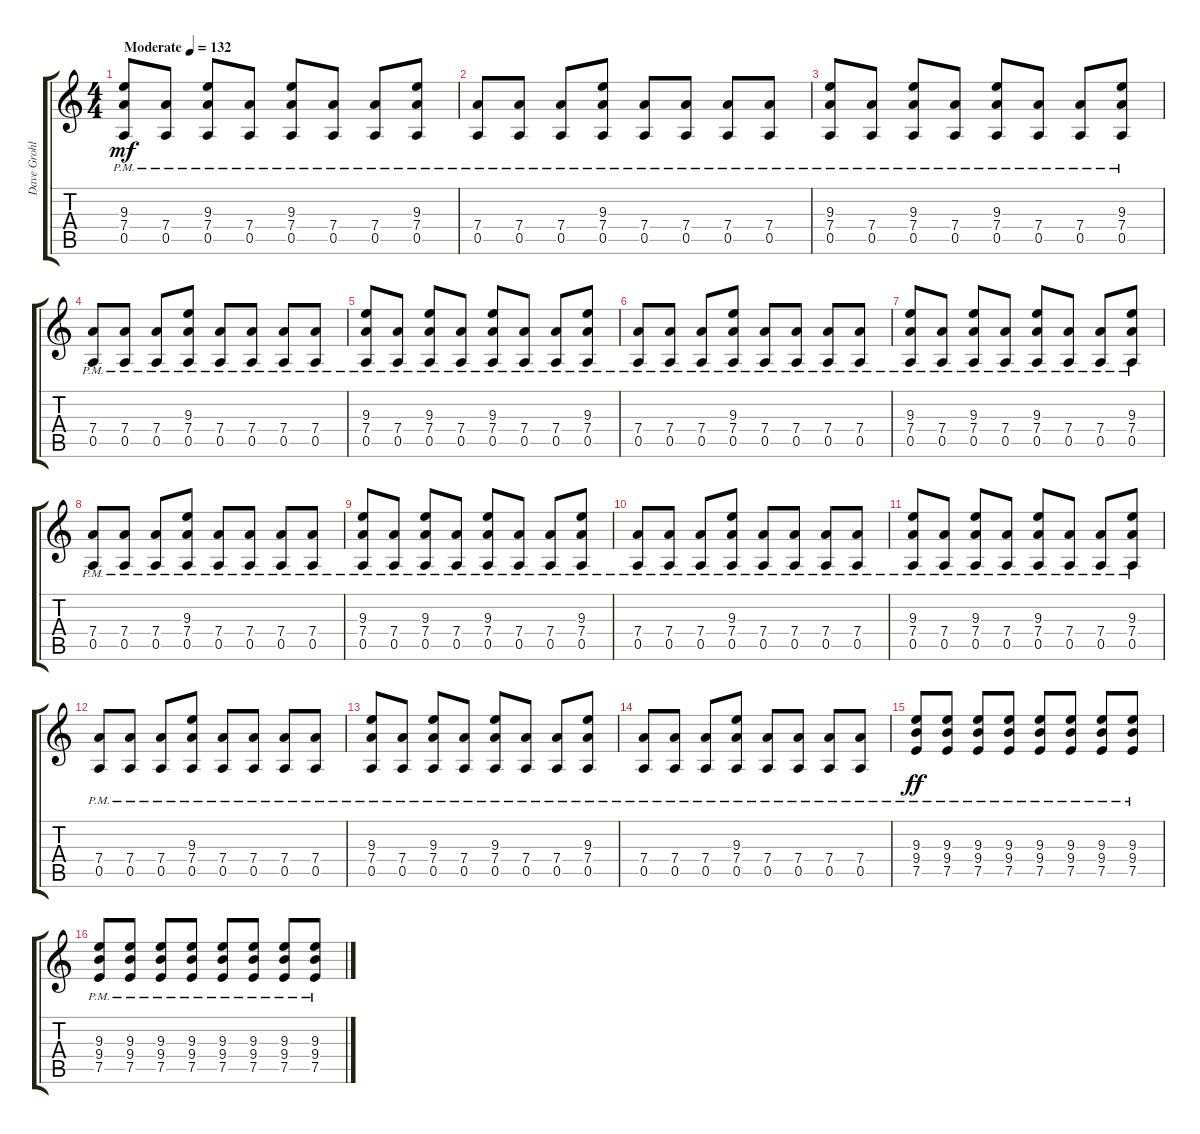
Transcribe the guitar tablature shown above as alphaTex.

\track ("Dave Grohl (Rhythm)" "Dave Grohl") {instrument overdrivenguitar}
\staff {score tabs}
\tuning (E4 B3 G3 D3 A2 E2) {hide}
\ts (4 4)
\tempo (132 "Moderate")
\clef g2
\ks c
(9.3{pm} 7.4{pm} 0.5{pm}).8{dy mf instrument overdrivenguitar} (7.4{pm} 0.5{pm}).8 (9.3{pm} 7.4{pm} 0.5{pm}).8 (7.4{pm} 0.5{pm}).8 (9.3{pm} 7.4{pm} 0.5{pm}).8 (7.4{pm} 0.5{pm}).8 (7.4{pm} 0.5{pm}).8 (9.3{pm} 7.4{pm} 0.5{pm}).8 |
(7.4{pm} 0.5{pm}).8 (7.4{pm} 0.5{pm}).8 (7.4{pm} 0.5{pm}).8 (9.3{pm} 7.4{pm} 0.5{pm}).8 (7.4{pm} 0.5{pm}).8 (7.4{pm} 0.5{pm}).8 (7.4{pm} 0.5{pm}).8 (7.4{pm} 0.5{pm}).8 |
(9.3{pm} 7.4{pm} 0.5{pm}).8 (7.4{pm} 0.5{pm}).8 (9.3{pm} 7.4{pm} 0.5{pm}).8 (7.4{pm} 0.5{pm}).8 (9.3{pm} 7.4{pm} 0.5{pm}).8 (7.4{pm} 0.5{pm}).8 (7.4{pm} 0.5{pm}).8 (9.3{pm} 7.4{pm} 0.5{pm}).8 |
(7.4{pm} 0.5{pm}).8 (7.4{pm} 0.5{pm}).8 (7.4{pm} 0.5{pm}).8 (9.3{pm} 7.4{pm} 0.5{pm}).8 (7.4{pm} 0.5{pm}).8 (7.4{pm} 0.5{pm}).8 (7.4{pm} 0.5{pm}).8 (7.4{pm} 0.5{pm}).8 |
(9.3{pm} 7.4{pm} 0.5{pm}).8 (7.4{pm} 0.5{pm}).8 (9.3{pm} 7.4{pm} 0.5{pm}).8 (7.4{pm} 0.5{pm}).8 (9.3{pm} 7.4{pm} 0.5{pm}).8 (7.4{pm} 0.5{pm}).8 (7.4{pm} 0.5{pm}).8 (9.3{pm} 7.4{pm} 0.5{pm}).8 |
(7.4{pm} 0.5{pm}).8 (7.4{pm} 0.5{pm}).8 (7.4{pm} 0.5{pm}).8 (9.3{pm} 7.4{pm} 0.5{pm}).8 (7.4{pm} 0.5{pm}).8 (7.4{pm} 0.5{pm}).8 (7.4{pm} 0.5{pm}).8 (7.4{pm} 0.5{pm}).8 |
(9.3{pm} 7.4{pm} 0.5{pm}).8 (7.4{pm} 0.5{pm}).8 (9.3{pm} 7.4{pm} 0.5{pm}).8 (7.4{pm} 0.5{pm}).8 (9.3{pm} 7.4{pm} 0.5{pm}).8 (7.4{pm} 0.5).8 (7.4{pm} 0.5{pm}).8 (9.3{pm} 7.4{pm} 0.5{pm}).8 |
(7.4{pm} 0.5{pm}).8 (7.4{pm} 0.5{pm}).8 (7.4{pm} 0.5{pm}).8 (9.3{pm} 7.4{pm} 0.5{pm}).8 (7.4{pm} 0.5{pm}).8 (7.4{pm} 0.5{pm}).8 (7.4{pm} 0.5{pm}).8 (7.4{pm} 0.5{pm}).8 |
(9.3{pm} 7.4{pm} 0.5{pm}).8 (7.4{pm} 0.5{pm}).8 (9.3{pm} 7.4{pm} 0.5{pm}).8 (7.4{pm} 0.5{pm}).8 (9.3{pm} 7.4{pm} 0.5{pm}).8 (7.4{pm} 0.5{pm}).8 (7.4{pm} 0.5{pm}).8 (9.3{pm} 7.4{pm} 0.5{pm}).8 |
(7.4{pm} 0.5{pm}).8 (7.4{pm} 0.5{pm}).8 (7.4{pm} 0.5{pm}).8 (9.3{pm} 7.4{pm} 0.5{pm}).8 (7.4{pm} 0.5{pm}).8 (7.4{pm} 0.5{pm}).8 (7.4{pm} 0.5{pm}).8 (7.4{pm} 0.5{pm}).8 |
(9.3{pm} 7.4{pm} 0.5{pm}).8 (7.4{pm} 0.5{pm}).8 (9.3{pm} 7.4{pm} 0.5{pm}).8 (7.4{pm} 0.5{pm}).8 (9.3{pm} 7.4{pm} 0.5{pm}).8 (7.4{pm} 0.5{pm}).8 (7.4{pm} 0.5{pm}).8 (9.3{pm} 7.4{pm} 0.5{pm}).8 |
(7.4{pm} 0.5{pm}).8 (7.4{pm} 0.5{pm}).8 (7.4{pm} 0.5{pm}).8 (9.3{pm} 7.4{pm} 0.5).8 (7.4{pm} 0.5{pm}).8 (7.4{pm} 0.5{pm}).8 (7.4{pm} 0.5{pm}).8 (7.4{pm} 0.5{pm}).8 |
(9.3{pm} 7.4{pm} 0.5{pm}).8 (7.4{pm} 0.5{pm}).8 (9.3{pm} 7.4{pm} 0.5{pm}).8 (7.4{pm} 0.5{pm}).8 (9.3{pm} 7.4{pm} 0.5{pm}).8 (7.4{pm} 0.5{pm}).8 (7.4{pm} 0.5{pm}).8 (9.3{pm} 7.4{pm} 0.5{pm}).8 |
(7.4{pm} 0.5{pm}).8 (7.4{pm} 0.5{pm}).8 (7.4{pm} 0.5{pm}).8 (9.3{pm} 7.4{pm} 0.5{pm}).8 (7.4{pm} 0.5{pm}).8 (7.4{pm} 0.5{pm}).8 (7.4{pm} 0.5{pm}).8 (7.4{pm} 0.5{pm}).8 |
(9.3{pm} 9.4{pm} 7.5{pm}).8{dy ff} (9.3{pm} 9.4{pm} 7.5{pm}).8 (9.3{pm} 9.4{pm} 7.5{pm}).8 (9.3{pm} 9.4{pm} 7.5{pm}).8 (9.3{pm} 9.4{pm} 7.5{pm}).8 (9.3{pm} 9.4{pm} 7.5{pm}).8 (9.3{pm} 9.4{pm} 7.5{pm}).8 (9.3{pm} 9.4{pm} 7.5{pm}).8 |
(9.3{pm} 9.4{pm} 7.5{pm}).8 (9.3{pm} 9.4{pm} 7.5{pm}).8 (9.3{pm} 9.4{pm} 7.5{pm}).8 (9.3{pm} 9.4{pm} 7.5{pm}).8 (9.3{pm} 9.4{pm} 7.5{pm}).8 (9.3{pm} 9.4{pm} 7.5{pm}).8 (9.3{pm} 9.4{pm} 7.5{pm}).8 (9.3{pm} 9.4{pm} 7.5{pm}).8
